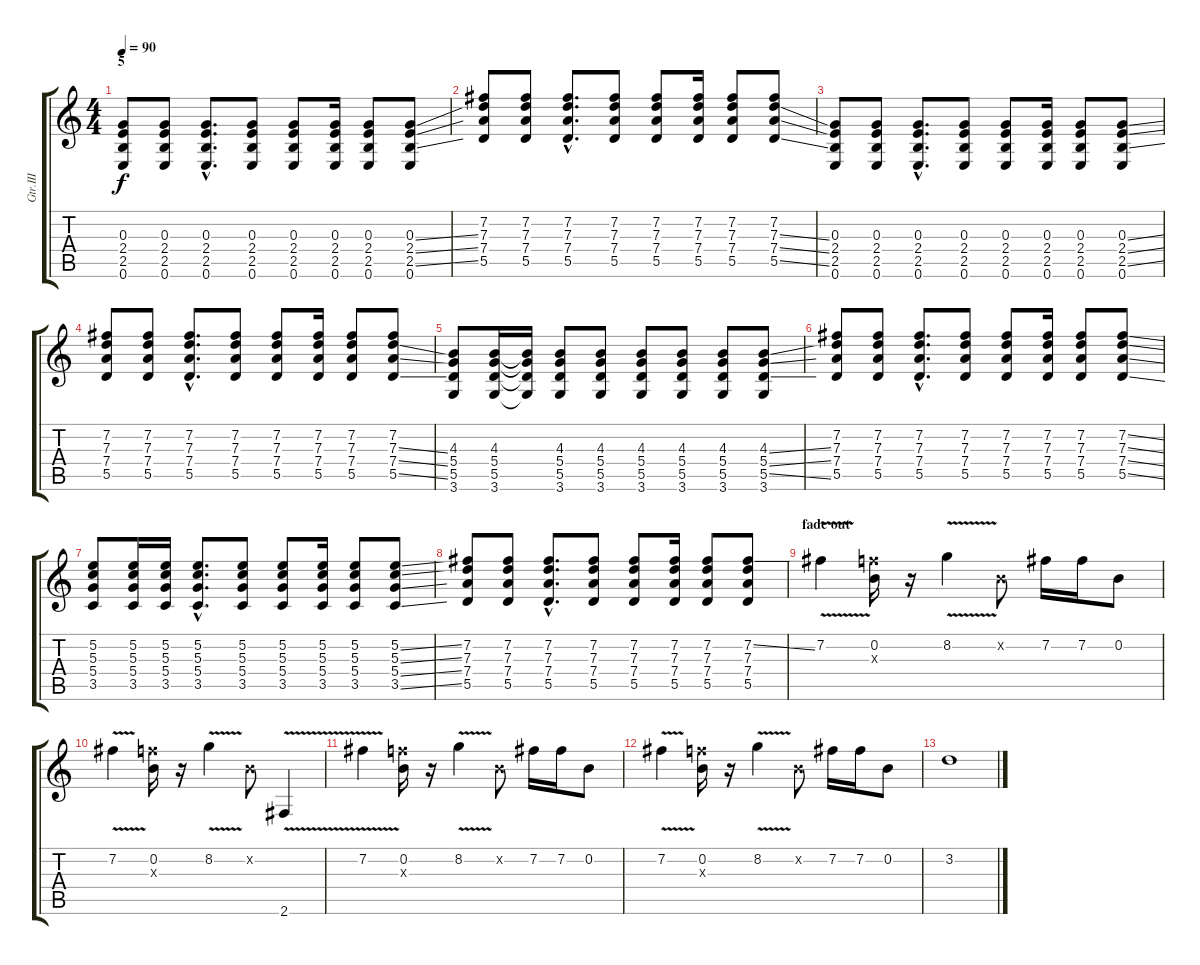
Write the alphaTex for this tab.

\track ("Gtr.III" "Gtr.III") {instrument distortionguitar}
\staff {score tabs}
\tuning (E4 B3 G3 D3 A2 E2) {hide}
\ts (4 4)
\section ("" "5")
\tempo 90
\clef g2
\ks c
(0.3 2.4 2.5 0.6).8{dy f} (0.3 2.4 2.5 0.6).8 (0.3{hac} 2.4{hac} 2.5{hac} 0.6{hac}).8{d} (0.3 2.4 2.5 0.6).8 (0.3 2.4 2.5 0.6).8 (0.3 2.4 2.5 0.6).16 (0.3 2.4 2.5 0.6).8 (0.3{ss} 2.4{ss} 2.5{ss} 0.6).8 |
(7.2 7.3 7.4 5.5).8 (7.2 7.3 7.4 5.5).8 (7.2{hac} 7.3{hac} 7.4{hac} 5.5{hac}).8{d} (7.2 7.3 7.4 5.5).8 (7.2 7.3 7.4 5.5).8 (7.2 7.3 7.4 5.5).16 (7.2 7.3 7.4 5.5).8 (7.2 7.3{ss} 7.4{ss} 5.5{ss}).8 |
(0.3 2.4 2.5 0.6).8 (0.3 2.4 2.5 0.6).8 (0.3{hac} 2.4{hac} 2.5{hac} 0.6{hac}).8{d} (0.3 2.4 2.5 0.6).8 (0.3 2.4 2.5 0.6).8 (0.3 2.4 2.5 0.6).16 (0.3 2.4 2.5 0.6).8 (0.3{ss} 2.4{ss} 2.5{ss} 0.6).8 |
(7.2 7.3 7.4 5.5).8 (7.2 7.3 7.4 5.5).8 (7.2{hac} 7.3{hac} 7.4{hac} 5.5{hac}).8{d} (7.2 7.3 7.4 5.5).8 (7.2 7.3 7.4 5.5).8 (7.2 7.3 7.4 5.5).16 (7.2 7.3 7.4 5.5).8 (7.2 7.3{ss} 7.4{ss} 5.5{ss}).8 |
(4.3 5.4 5.5 3.6).8 (4.3 5.4 5.5 3.6).16 (4.3{t} 5.4{t} 5.5{t} 3.6{t}).16 (4.3 5.4 5.5 3.6).8 (4.3 5.4 5.5 3.6).8 (4.3 5.4 5.5 3.6).8 (4.3 5.4 5.5 3.6).8 (4.3 5.4 5.5 3.6).8 (4.3{ss} 5.4{ss} 5.5{ss} 3.6).8 |
(7.2 7.3 7.4 5.5).8 (7.2 7.3 7.4 5.5).8 (7.2{hac} 7.3{hac} 7.4{hac} 5.5{hac}).8{d} (7.2 7.3 7.4 5.5).8 (7.2 7.3 7.4 5.5).8 (7.2 7.3 7.4 5.5).16 (7.2 7.3 7.4 5.5).8 (7.2{ss} 7.3{ss} 7.4{ss} 5.5{ss}).8 |
(5.2 5.3 5.4 3.5).8 (5.2 5.3 5.4 3.5).16 (5.2 5.3 5.4 3.5).16 (5.2{hac} 5.3{hac} 5.4{hac} 3.5{hac}).8{d} (5.2 5.3 5.4 3.5).8 (5.2 5.3 5.4 3.5).8 (5.2 5.3 5.4 3.5).16 (5.2 5.3 5.4 3.5).8 (5.2{ss} 5.3{ss} 5.4{ss} 3.5{ss}).8 |
(7.2 7.3 7.4 5.5).8 (7.2 7.3 7.4 5.5).8 (7.2{hac} 7.3{hac} 7.4{hac} 5.5{hac}).8{d} (7.2 7.3 7.4 5.5).8 (7.2 7.3 7.4 5.5).8 (7.2 7.3 7.4 5.5).16 (7.2 7.3 7.4 5.5).8 (7.2{ss} 7.3 7.4 5.5).8 |
\section ("" "fade out")
7.2{v}.4 (0.2 10.3{x}).16 r.16 8.2{v}.4 0.2{x}.8 7.2.16 7.2.16 0.2.8 |
7.2{v}.4 (0.2 10.3{x}).16 r.16 8.2{v}.4 0.2{x}.8 2.6{v}.4 |
7.2{v}.4 (0.2 10.3{x}).16 r.16 8.2{v}.4 0.2{x}.8 7.2.16 7.2.16 0.2.8 |
7.2{v}.4 (0.2 10.3{x}).16 r.16 8.2{v}.4 0.2{x}.8 7.2.16 7.2.16 0.2.8 |
3.2.1
